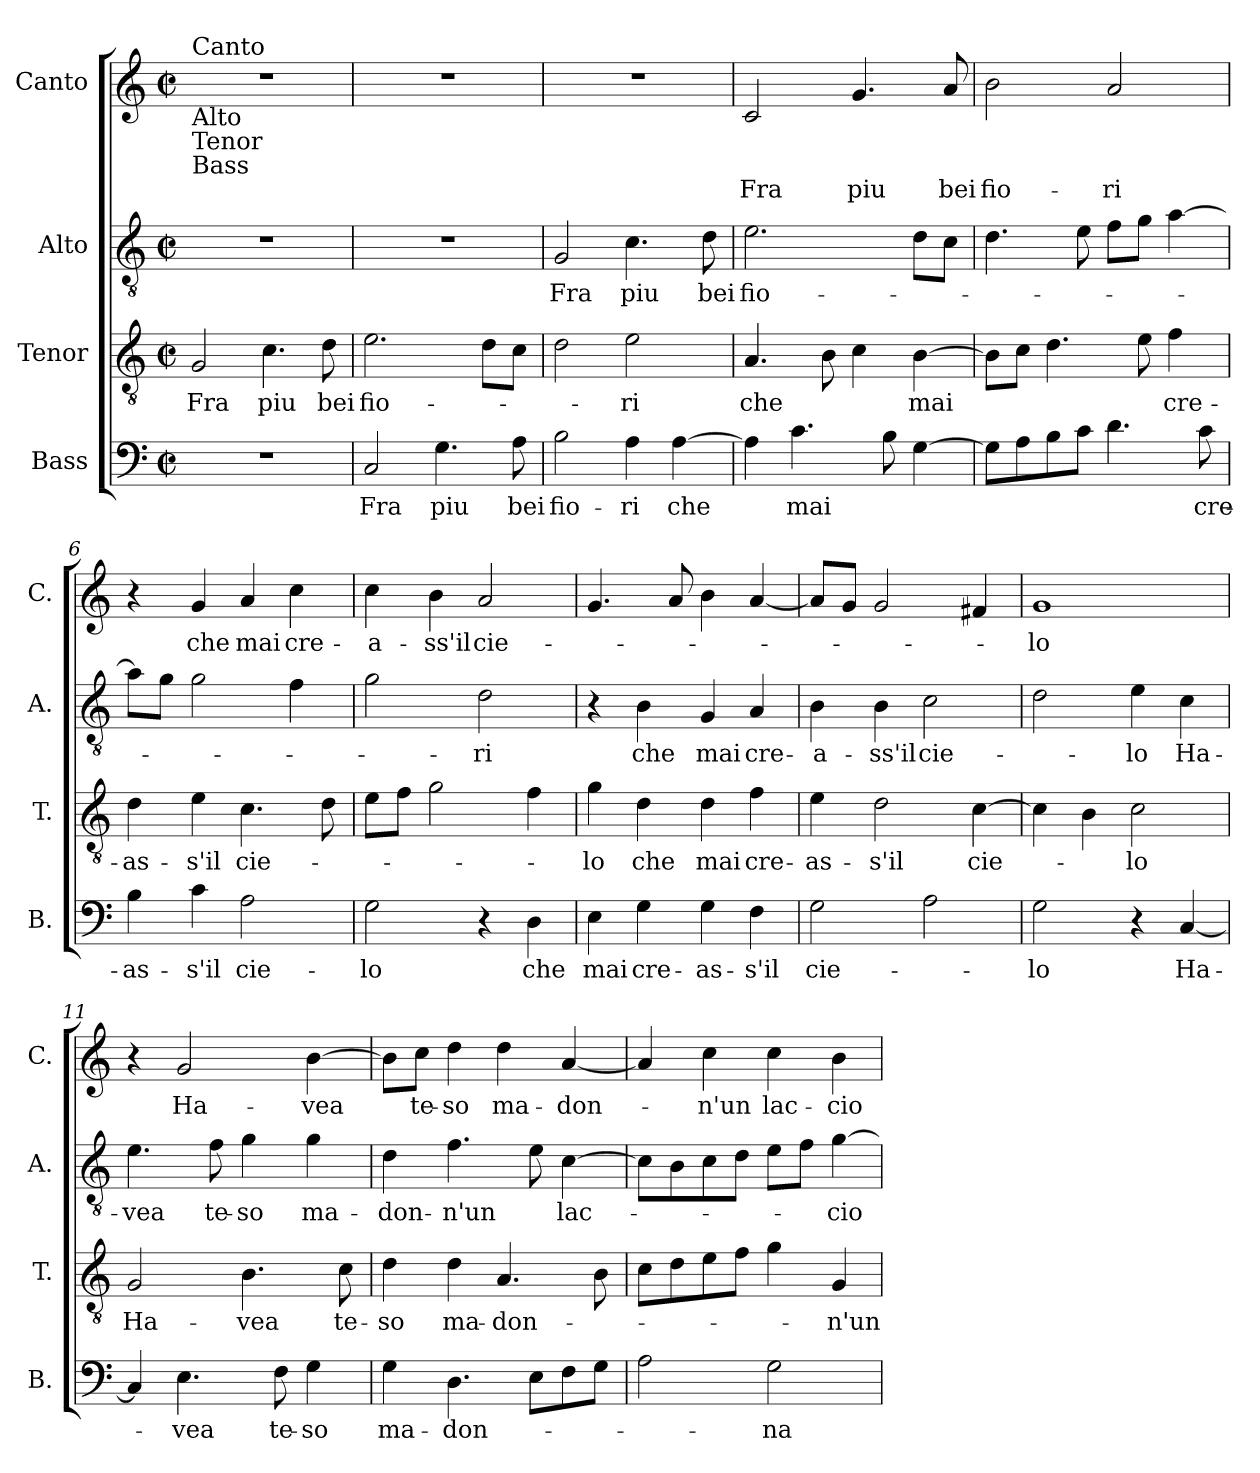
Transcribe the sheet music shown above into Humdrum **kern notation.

**kern	**text	**kern	**text	**kern	**text	**kern	**text
*part4	*part4	*part3	*part3	*part2	*part2	*part1	*part1
*staff4	*staff4	*staff3	*staff3	*staff2	*staff2	*staff1	*staff1
*I"Bass	*	*I"Tenor	*	*I"Alto	*	*I"Canto	*
*I'B.	*	*I'T.	*	*I'A.	*	*I'C.	*
*clefF4	*	*clefGv2	*	*clefGv2	*	*clefG2	*
*k[]	*	*k[]	*	*k[]	*	*k[]	*
*M4/4	*	*M4/4	*	*M4/4	*	*M4/4	*
*met(c|)	*	*met(c|)	*	*met(c|)	*	*met(c|)	*
=1	=1	=1	=1	=1	=1	=1	=1
!	!	!	!	!	!	!LO:TX:a:t=Canto	!
!	!	!	!	!	!	!LO:TX:b:t=Alto	!
!	!	!	!	!	!	!LO:TX:b:t=Tenor	!
!	!	!	!	!	!	!LO:TX:b:t=Bass	!
!	!	!	!LO:LY:b	!	!	!	!
1r	.	2G/	Fra	1r	.	1r	.
!	!	!	!LO:LY:b	!	!	!	!
.	.	4.c\	piu	.	.	.	.
!	!	!	!LO:LY:b	!	!	!	!
.	.	8d\	bei	.	.	.	.
=2	=2	=2	=2	=2	=2	=2	=2
!	!LO:LY:b	!	!LO:LY:b	!	!	!	!
2C/	Fra	2.e\	fio-	1r	.	1r	.
!	!LO:LY:b	!	!	!	!	!	!
4.G\	piu	.	.	.	.	.	.
.	.	8d\L	.	.	.	.	.
!	!LO:LY:b	!	!	!	!	!	!
8A\	bei	8c\J	.	.	.	.	.
=3	=3	=3	=3	=3	=3	=3	=3
!	!LO:LY:b	!	!	!	!LO:LY:b	!	!
2B\	fio-	2d\	.	2G/	Fra	1r	.
!	!LO:LY:b	!	!LO:LY:b	!	!LO:LY:b	!	!
4A\	-ri	2e\	-ri	4.c\	piu	.	.
!	!LO:LY:b	!	!	!	!	!	!
[4A\	che	.	.	.	.	.	.
!	!	!	!	!	!LO:LY:b	!	!
.	.	.	.	8d\	bei	.	.
=4	=4	=4	=4	=4	=4	=4	=4
!	!	!	!LO:LY:b	!	!LO:LY:b	!	!LO:LY:b
4A\]	.	4.A/	che	2.e\	fio-	2c/	Fra
!	!LO:LY:b	!	!	!	!	!	!
4.c\	mai	.	.	.	.	.	.
.	.	8B\	.	.	.	.	.
!	!	!	!	!	!	!	!LO:LY:b
.	.	4c\	.	.	.	4.g/	piu
8B\	.	.	.	.	.	.	.
!	!	!	!LO:LY:b	!	!	!	!
[4G\	.	[4B\	mai	8d\L	.	.	.
!	!	!	!	!	!	!	!LO:LY:b
.	.	.	.	8c\J	.	8a/	bei
=5	=5	=5	=5	=5	=5	=5	=5
!	!	!	!	!	!	!	!LO:LY:b
8G\L]	.	8B\L]	.	4.d\	.	2b\	fio-
8A\	.	8c\J	.	.	.	.	.
8B\	.	4.d\	.	.	.	.	.
8c\J	.	.	.	8e\	.	.	.
!	!	!	!	!	!	!	!LO:LY:b
4.d\	.	.	.	8f\L	.	2a/	-ri
.	.	8e\	.	8g\J	.	.	.
!	!	!	!LO:LY:b	!	!	!	!
.	.	4f\	cre-	[4a\	.	.	.
!	!LO:LY:b	!	!	!	!	!	!
8c\	cre-	.	.	.	.	.	.
!!LO:LB:g=z
=6	=6	=6	=6	=6	=6	=6	=6
!	!LO:LY:b	!	!LO:LY:b	!	!	!	!
4B\	-as-	4d\	-as-	8a\L]	.	4r	.
.	.	.	.	8g\J	.	.	.
!	!LO:LY:b	!	!LO:LY:b	!	!	!	!LO:LY:b
4c\	-s'il	4e\	-s'il	2g\	.	4g/	che
!	!LO:LY:b	!	!LO:LY:b	!	!	!	!LO:LY:b
2A\	cie-	4.c\	cie-	.	.	4a/	mai
!	!	!	!	!	!	!	!LO:LY:b
.	.	.	.	4f\	.	4cc\	cre-
.	.	8d\	.	.	.	.	.
=7	=7	=7	=7	=7	=7	=7	=7
!	!LO:LY:b	!	!	!	!	!	!LO:LY:b
2G\	-lo	8e\L	.	2g\	.	4cc\	-a-
.	.	8f\J	.	.	.	.	.
!	!	!	!	!	!	!	!LO:LY:b
.	.	2g\	.	.	.	4b\	-ss'il
!	!	!	!	!	!LO:LY:b	!	!LO:LY:b
4r	.	.	.	2d\	-ri	2a/	cie-
!	!LO:LY:b	!	!	!	!	!	!
4D\	che	4f\	.	.	.	.	.
=8	=8	=8	=8	=8	=8	=8	=8
!	!LO:LY:b	!	!LO:LY:b	!	!	!	!
4E\	mai	4g\	-lo	4r	.	4.g/	.
!	!LO:LY:b	!	!LO:LY:b	!	!LO:LY:b	!	!
4G\	cre-	4d\	che	4B\	che	.	.
.	.	.	.	.	.	8a/	.
!	!LO:LY:b	!	!LO:LY:b	!	!LO:LY:b	!	!
4G\	-as-	4d\	mai	4G/	mai	4b\	.
!	!LO:LY:b	!	!LO:LY:b	!	!LO:LY:b	!	!
4F\	-s'il	4f\	cre-	4A/	cre-	[4a/	.
=9	=9	=9	=9	=9	=9	=9	=9
!	!LO:LY:b	!	!LO:LY:b	!	!LO:LY:b	!	!
2G\	cie-	4e\	-as-	4B\	-a-	8a/L]	.
.	.	.	.	.	.	8g/J	.
!	!	!	!LO:LY:b	!	!LO:LY:b	!	!
.	.	2d\	-s'il	4B\	-ss'il	2g/	.
!	!	!	!	!	!LO:LY:b	!	!
2A\	.	.	.	2c\	cie-	.	.
!	!	!	!LO:LY:b	!	!	!	!
.	.	[4c\	cie-	.	.	4f#X/	.
=10	=10	=10	=10	=10	=10	=10	=10
!	!LO:LY:b	!	!	!	!	!	!LO:LY:b
2G\	-lo	4c\]	.	2d\	.	1g	-lo
.	.	4B\	.	.	.	.	.
!	!	!	!LO:LY:b	!	!LO:LY:b	!	!
4r	.	2c\	-lo	4e\	-lo	.	.
!	!LO:LY:b	!	!	!	!LO:LY:b	!	!
[4C/	Ha-	.	.	4c\	Ha-	.	.
=11	=11	=11	=11	=11	=11	=11	=11
!	!	!	!LO:LY:b	!	!LO:LY:b	!	!
4C/]	.	2G/	Ha-	4.e\	-vea	4r	.
!	!LO:LY:b	!	!	!	!	!	!LO:LY:b
4.E\	-vea	.	.	.	.	2g/	Ha-
!	!	!	!	!	!LO:LY:b	!	!
.	.	.	.	8f\	te-	.	.
!	!	!	!LO:LY:b	!	!LO:LY:b	!	!
.	.	4.B\	-vea	4g\	-so	.	.
!	!LO:LY:b	!	!	!	!	!	!
8F\	te-	.	.	.	.	.	.
!	!LO:LY:b	!	!	!	!LO:LY:b	!	!LO:LY:b
4G\	-so	.	.	4g\	ma-	[4b\	-vea
!	!	!	!LO:LY:b	!	!	!	!
.	.	8c\	te-	.	.	.	.
!!LO:LB:g=z
=12	=12	=12	=12	=12	=12	=12	=12
!	!LO:LY:b	!	!LO:LY:b	!	!LO:LY:b	!	!
4G\	ma-	4d\	-so	4d\	-don-	8b\L]	.
!	!	!	!	!	!	!	!LO:LY:b
.	.	.	.	.	.	8cc\J	te-
!	!LO:LY:b	!	!LO:LY:b	!	!LO:LY:b	!	!LO:LY:b
4.D\	-don-	4d\	ma-	4.f\	-n'un	4dd\	-so
!	!	!	!LO:LY:b	!	!	!	!LO:LY:b
.	.	4.A/	-don-	.	.	4dd\	ma-
8E\L	.	.	.	8e\	.	.	.
!	!	!	!	!	!LO:LY:b	!	!LO:LY:b
8F\	.	.	.	[4c\	lac-	[4a/	-don-
8G\J	.	8B\	.	.	.	.	.
=13	=13	=13	=13	=13	=13	=13	=13
2A\	.	8c\L	.	8c\L]	.	4a/]	.
.	.	8d\	.	8B\	.	.	.
!	!	!	!	!	!	!	!LO:LY:b
.	.	8e\	.	8c\	.	4cc\	-n'un
.	.	8f\J	.	8d\J	.	.	.
!	!LO:LY:b	!	!	!	!	!	!LO:LY:b
2G\	-na	4g\	.	8e\L	.	4cc\	lac-
.	.	.	.	8f\J	.	.	.
!	!	!	!LO:LY:b	!	!LO:LY:b	!	!LO:LY:b
.	.	4G/	-n'un	[4g\	-cio	4b\	-cio
=	=	=	=	=	=	=	=
*-	*-	*-	*-	*-	*-	*-	*-
